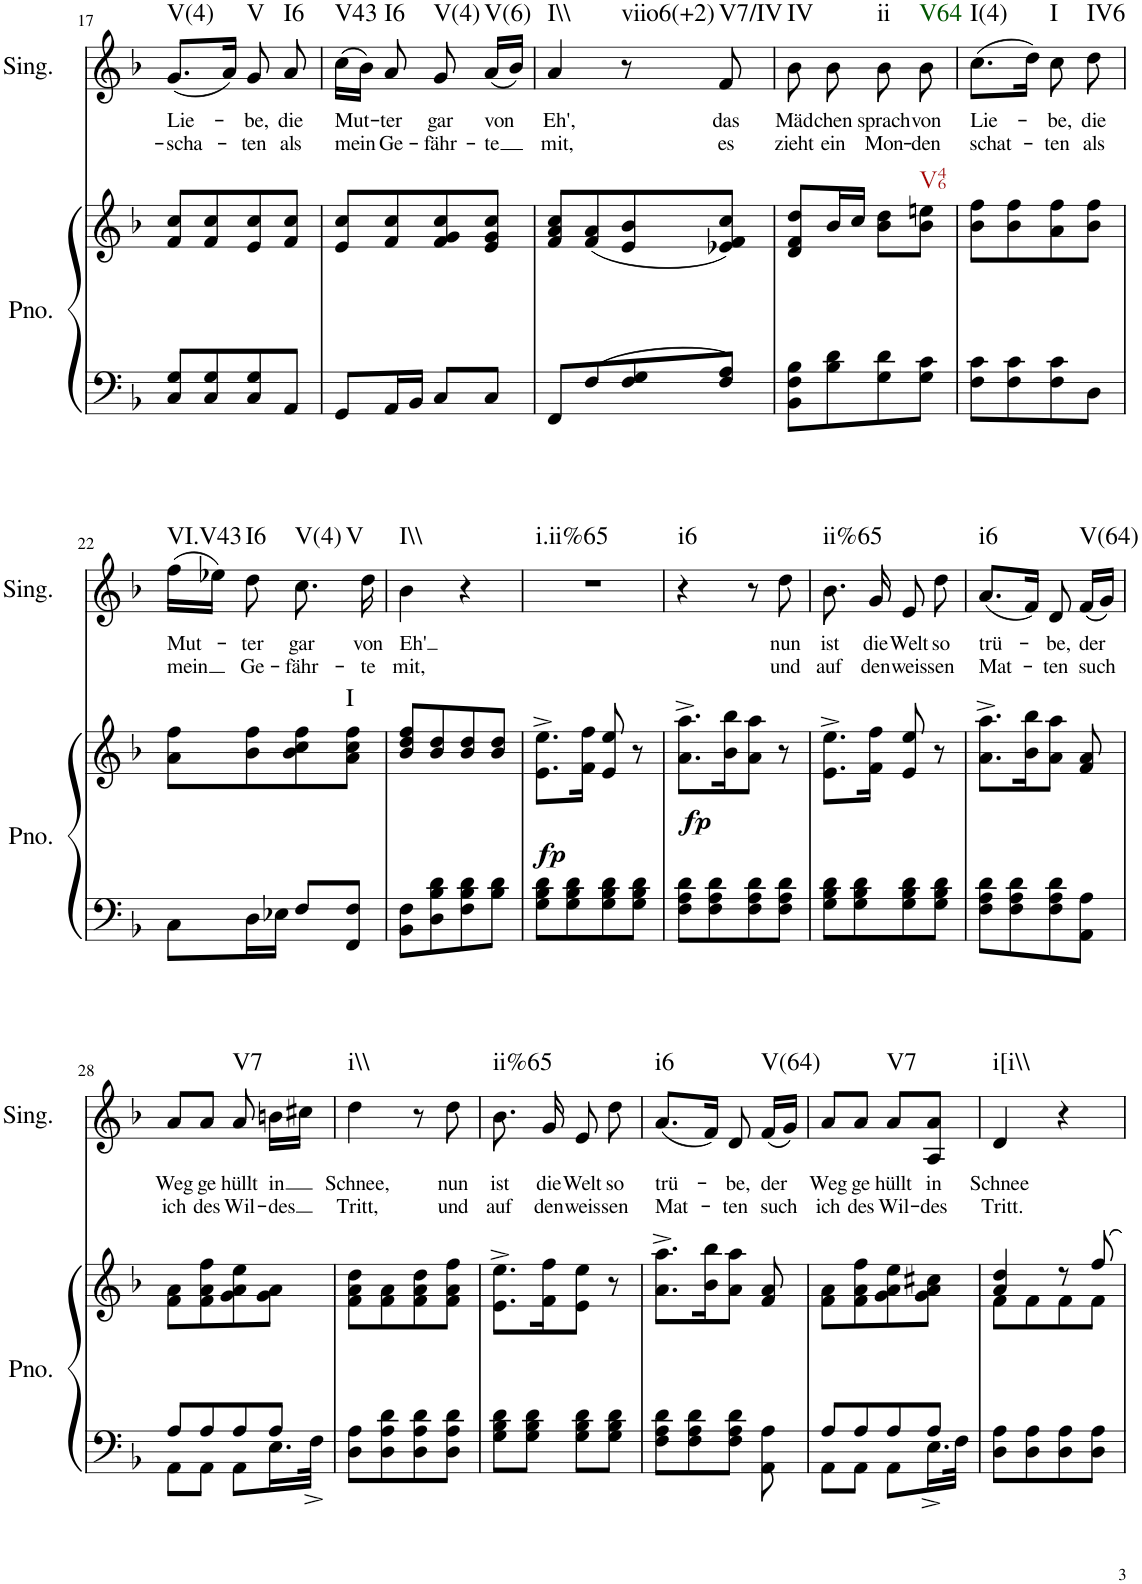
**kern	**kern	**dynam	**harte	**kern	**text	**text	**harte
*part2	*part2	*part2	*part2	*part1	*part1	*part1	*part1
*staff3	*staff2	*staff2/3	*	*staff1	*staff1	*staff1	*
*I"Pianoforte	*	*	*	*I"Singstimme	*	*	*
*I'Pno.	*	*	*	*I'Sing.	*	*	*
!!LO:PB:g=z
*clefF4	*clefG2	*	*	*clefG2	*	*	*
*k[b-]	*k[b-]	*	*	*k[b-]	*	*	*
*M2/4	*M2/4	*	*	*M2/4	*	*	*
=17	=17	=17	=17	=17	=17	=17	=17
!	!	!	!	!	!LO:LY:b	!LO:LY:b	!LO:H:kt=V(4)
8C/ 8G/L	8f/ 8cc/L	.	.	(8.g/L	Lie-	-scha-	N
8C/ 8G/	8f/ 8cc/	.	.	.	.	.	.
.	.	.	.	16a/Jk)	.	.	.
!	!	!	!	!	!LO:LY:b	!LO:LY:b	!LO:H:kt=V
8C/ 8G/	8e/ 8cc/	.	.	8g/	-be,	-ten	N
!	!	!	!	!	!LO:LY:b	!LO:LY:b	!LO:H:kt=I6
8AA/J	8f/ 8cc/J	.	.	8a/	die	als	N
=18	=18	=18	=18	=18	=18	=18	=18
!	!	!	!	!	!LO:LY:b	!LO:LY:b	!LO:H:kt=V43
8GG/L	8e/ 8cc/L	.	.	(16cc\LL	Mut-	mein	N
.	.	.	.	16b-\JJ)	.	.	.
!	!	!	!	!	!LO:LY:b	!LO:LY:b	!LO:H:kt=I6
16AA/L	8f/ 8cc/	.	.	8a/	-ter	Ge-	N
16BB-/JJ	.	.	.	.	.	.	.
!	!	!	!	!	!LO:LY:b	!LO:LY:b	!LO:H:kt=V(4)
8C/L	8f/ 8g/ 8cc/	.	.	8g/	gar	-fähr-	N
!	!	!	!	!	!LO:LY:b	!LO:LY:b	!LO:H:kt=V(6)
8C/J	8e/ 8g/ 8cc/J	.	.	(16a/LL	von	-te	N
.	.	.	.	16b-/JJ)	.	.	.
=19	=19	=19	=19	=19	=19	=19	=19
!	!	!	!	!	!LO:LY:b	!LO:LY:b	!LO:H:kt=I\\
8FF/L	8f/ 8a/ 8cc/L	.	.	4a/	Eh',	mit,	N
8F/	(8f/ 8a/	.	.	.	.	.	.
!	!	!	!	!	!	!	!LO:H:kt=viio6(+2)
8F/ 8G/	8e/ 8b-/	.	.	8r	.	.	N
!	!	!	!	!	!LO:LY:b	!LO:LY:b	!LO:H:kt=V7/IV
8F/ 8A/J	8e-X/ 8f/ 8cc/J)	.	.	8f/	das	es	N
=20	=20	=20	=20	=20	=20	=20	=20
!	!	!	!	!	!LO:LY:b	!LO:LY:b	!LO:H:kt=IV
8BB-\ 8F\ 8B-\L	8d/ 8f/ 8dd/L	.	.	8b-\	Mäd-	zieht	N
!	!	!	!	!	!LO:LY:b	!LO:LY:b	!
8B-\ 8d\	16b-/L	.	.	8b-\	-chen	ein	.
.	16cc/JJ	.	.	.	.	.	.
!	!	!	!	!	!LO:LY:b	!LO:LY:b	!LO:H:kt=ii
8G\ 8d\	8b-\ 8dd\L	.	.	8b-\	sprach	Mon-	N
!	!	!	!	!	!LO:LY:b	!LO:LY:b	!LO:H:kt=V64
8G\ 8c\J	8b-\ 8een\J	.	.	8b-\	von	-den	N
=21	=21	=21	=21	=21	=21	=21	=21
!	!	!	!	!	!LO:LY:b	!LO:LY:b	!LO:H:kt=I(4)
8F\ 8c\L	8b-\ 8ff\L	.	.	(8.cc\L	Lie-	schat-	N
8F\ 8c\	8b-\ 8ff\	.	.	.	.	.	.
.	.	.	.	16dd\Jk)	.	.	.
!	!	!	!	!	!LO:LY:b	!LO:LY:b	!LO:H:kt=I
8F\ 8c\	8a\ 8ff\	.	.	8cc\	-be,	-ten	N
!	!	!	!	!	!LO:LY:b	!LO:LY:b	!LO:H:kt=IV6
8D\J	8b-\ 8ff\J	.	.	8dd\	die	als	N
!!LO:LB:g=z
=22	=22	=22	=22	=22	=22	=22	=22
!	!	!	!	!	!LO:LY:b	!LO:LY:b	!LO:H:kt=VI.V43
8C\L	8a\ 8ff\L	.	.	(16ff\LL	Mut-	mein	N
.	.	.	.	16ee-X\JJ)	.	.	.
!	!	!	!	!	!LO:LY:b	!LO:LY:b	!LO:H:kt=I6
16D\L	8b-\ 8ff\	.	.	8dd\	-ter	Ge-	N
16E-X\JJ	.	.	.	.	.	.	.
!	!	!	!	!	!LO:LY:b	!LO:LY:b	!LO:H:n=1:kt=V(4)
!	!	!	!	!	!	!	!LO:H:n=2:kt=V
8F/L	8b-\ 8cc\ 8ff\	.	.	8.cc\	gar	-fähr-	N N
!	!	!	!LO:H:kt=I	!	!	!	!
8FF/ 8F/J	8a\ 8cc\ 8ff\J	.	N	.	.	.	.
!	!	!	!	!	!LO:LY:b	!LO:LY:b	!
.	.	.	.	16dd\	von	-te	.
=23	=23	=23	=23	=23	=23	=23	=23
!	!	!	!	!	!LO:LY:b	!LO:LY:b	!LO:H:kt=I\\
8BB-\ 8F\L	8b-/ 8dd/ 8ff/L	.	.	4b-\	Eh'	mit,	N
8D\ 8B-\ 8d\	8b-/ 8dd/	.	.	.	.	.	.
8F\ 8B-\ 8d\	8b-/ 8dd/	.	.	4r	.	.	.
8B-\ 8d\J	8b-/ 8dd/J	.	.	.	.	.	.
=24	=24	=24	=24	=24	=24	=24	=24
!	!	!LO:DY:a=2	!	!	!	!	!LO:H:kt=i.ii%65
8G\ 8B-\ 8d\L	8.e\^ 8.ee\^L	fp	.	2r	.	.	N
8G\ 8B-\ 8d\	.	.	.	.	.	.	.
.	16f\ 16ff\Jk	.	.	.	.	.	.
8G\ 8B-\ 8d\	8e/ 8ee/	.	.	.	.	.	.
8G\ 8B-\ 8d\J	8r	.	.	.	.	.	.
=25	=25	=25	=25	=25	=25	=25	=25
!	!	!LO:DY:b	!	!	!	!	!LO:H:kt=i6
8F\ 8A\ 8d\L	8.a\^> 8.aa\^>L	fp	.	4r	.	.	N
8F\ 8A\ 8d\	.	.	.	.	.	.	.
.	16b-\ 16bb-\K	.	.	.	.	.	.
8F\ 8A\ 8d\	8a\ 8aa\J	.	.	8r	.	.	.
!	!	!	!	!	!LO:LY:b	!LO:LY:b	!
8F\ 8A\ 8d\J	8r	.	.	8dd\	nun	und	.
=26	=26	=26	=26	=26	=26	=26	=26
!	!	!	!	!	!LO:LY:b	!LO:LY:b	!LO:H:kt=ii%65
8G\ 8B-\ 8d\L	8.e\^ 8.ee\^L	.	.	8.b-\	ist	auf	N
8G\ 8B-\ 8d\	.	.	.	.	.	.	.
!	!	!	!	!	!LO:LY:b	!LO:LY:b	!
.	16f\ 16ff\Jk	.	.	16g/	die	den	.
!	!	!	!	!	!LO:LY:b	!LO:LY:b	!
8G\ 8B-\ 8d\	8e/ 8ee/	.	.	8e/	Welt	weis-	.
!	!	!	!	!	!LO:LY:b	!LO:LY:b	!
8G\ 8B-\ 8d\J	8r	.	.	8dd\	so	-sen	.
=27	=27	=27	=27	=27	=27	=27	=27
!	!	!	!	!	!LO:LY:b	!LO:LY:b	!LO:H:kt=i6
8F\ 8A\ 8d\L	8.a\^> 8.aa\^>L	.	.	(8.a/L	trü-	Mat-	N
8F\ 8A\ 8d\	.	.	.	.	.	.	.
.	16b-\ 16bb-\K	.	.	16f/Jk)	.	.	.
!	!	!	!	!	!LO:LY:b	!LO:LY:b	!
8F\ 8A\ 8d\	8a\ 8aa\J	.	.	8d/	-be,	-ten	.
!	!	!	!	!	!LO:LY:b	!LO:LY:b	!LO:H:kt=V(64)
8AA\ 8A\J	8f/ 8a/	.	.	(16f/LL	der	such	N
.	.	.	.	16g/JJ)	.	.	.
!!LO:LB:g=z
=28	=28	=28	=28	=28	=28	=28	=28
*^	*	*	*	*	*	*	*
!	!	!	!	!	!	!LO:LY:b	!LO:LY:b	!
8A/L	8AA\L	8f\ 8a\L	.	.	8a/L	Weg	ich	.
!	!	!	!	!	!	!LO:LY:b	!LO:LY:b	!
8A/	8AA\J	8f\ 8a\ 8ff\	.	.	8a/J	ge-	des	.
!	!	!	!	!	!	!LO:LY:b	!LO:LY:b	!LO:H:kt=V7
8A/	8AA\L	8g\ 8a\ 8ee\	.	.	8a/	-hüllt	Wil-	N
!	!	!	!	!	!	!LO:LY:b	!LO:LY:b	!
8A/J	16.E\L	8g\ 8a\J	.	.	16bn\LL	in	-des	.
.	.	.	.	.	16cc#X\JJ	.	.	.
.	32F^\JJk	.	.	.	.	.	.	.
=29	=29	=29	=29	=29	=29	=29	=29	=29
!	!	!	!	!	!	!LO:LY:b	!LO:LY:b	!LO:H:kt=i\\
*v	*v	*	*	*	*	*	*	*
8D\ 8A\L	8f\ 8a\ 8dd\L	.	.	4dd\	Schnee,	Tritt,	N
8D\ 8A\ 8d\	8f\ 8a\	.	.	.	.	.	.
8D\ 8A\ 8d\	8f\ 8a\ 8dd\	.	.	8r	.	.	.
!	!	!	!	!	!LO:LY:b	!LO:LY:b	!
8D\ 8A\ 8d\J	8f\ 8a\ 8ff\J	.	.	8dd\	nun	und	.
=30	=30	=30	=30	=30	=30	=30	=30
!	!	!	!	!	!LO:LY:b	!LO:LY:b	!LO:H:kt=ii%65
8G\ 8B-\ 8d\L	8.e\^> 8.ee\^>L	.	.	8.b-\	ist	auf	N
8G\ 8B-\ 8d\J	.	.	.	.	.	.	.
!	!	!	!	!	!LO:LY:b	!LO:LY:b	!
.	16f\ 16ff\K	.	.	16g/	die	den	.
!	!	!	!	!	!LO:LY:b	!LO:LY:b	!
8G\ 8B-\ 8d\L	8e\ 8ee\J	.	.	8e/	Welt	weis-	.
!	!	!	!	!	!LO:LY:b	!LO:LY:b	!
8G\ 8B-\ 8d\J	8r	.	.	8dd\	so	-sen	.
=31	=31	=31	=31	=31	=31	=31	=31
!	!	!	!	!	!LO:LY:b	!LO:LY:b	!LO:H:kt=i6
8F\ 8A\ 8d\L	8.a\^ 8.aa\^L	.	.	(8.a/L	trü-	Mat-	N
8F\ 8A\ 8d\	.	.	.	.	.	.	.
.	16b-\ 16bb-\K	.	.	16f/Jk)	.	.	.
!	!	!	!	!	!LO:LY:b	!LO:LY:b	!
8F\ 8A\ 8d\J	8a\ 8aa\J	.	.	8d/	-be,	-ten	.
!	!	!	!	!	!LO:LY:b	!LO:LY:b	!LO:H:kt=V(64)
8AA\ 8A\	8f/ 8a/	.	.	(16f/LL	der	such	N
.	.	.	.	16g/JJ)	.	.	.
=32	=32	=32	=32	=32	=32	=32	=32
*^	*	*	*	*	*	*	*
!	!	!	!	!	!	!LO:LY:b	!LO:LY:b	!
8A/L	8AA\L	8f\ 8a\L	.	.	8a/L	Weg	ich	.
!	!	!	!	!	!	!LO:LY:b	!LO:LY:b	!
8A/	8AA\J	8f\ 8a\ 8ff\	.	.	8a/J	ge-	des	.
!	!	!	!	!	!	!LO:LY:b	!LO:LY:b	!LO:H:kt=V7
8A/	8AA\L	8g\ 8a\ 8ee\	.	.	8a/L	-hüllt	Wil-	N
!	!	!	!	!	!	!LO:LY:b	!LO:LY:b	!
8A/J	16.E^\L	8g\ 8a\ 8cc#X\J	.	.	8A/ 8a/J	in	-des	.
.	32F\JJk	.	.	.	.	.	.	.
=33	=33	=33	=33	=33	=33	=33	=33	=33
*	*	*^	*	*	*	*	*	*
!	!	!	!	!	!	!	!LO:LY:b	!LO:LY:b	!LO:H:kt=i[i\\
*v	*v	*	*	*	*	*	*	*	*
8D\ 8A\L	4a/ 4dd/	8f\L	.	.	4d/	Schnee	Tritt.	N
8D\ 8A\	.	8f\	.	.	.	.	.	.
8D\ 8A\	8r	8f\	.	.	4r	.	.	.
8D\ 8A\J	8ff/	8f\J	.	.	.	.	.	.
*	*v	*v	*	*	*	*	*	*
=	=	=	=	=	=	=	=
*-	*-	*-	*-	*-	*-	*-	*-
